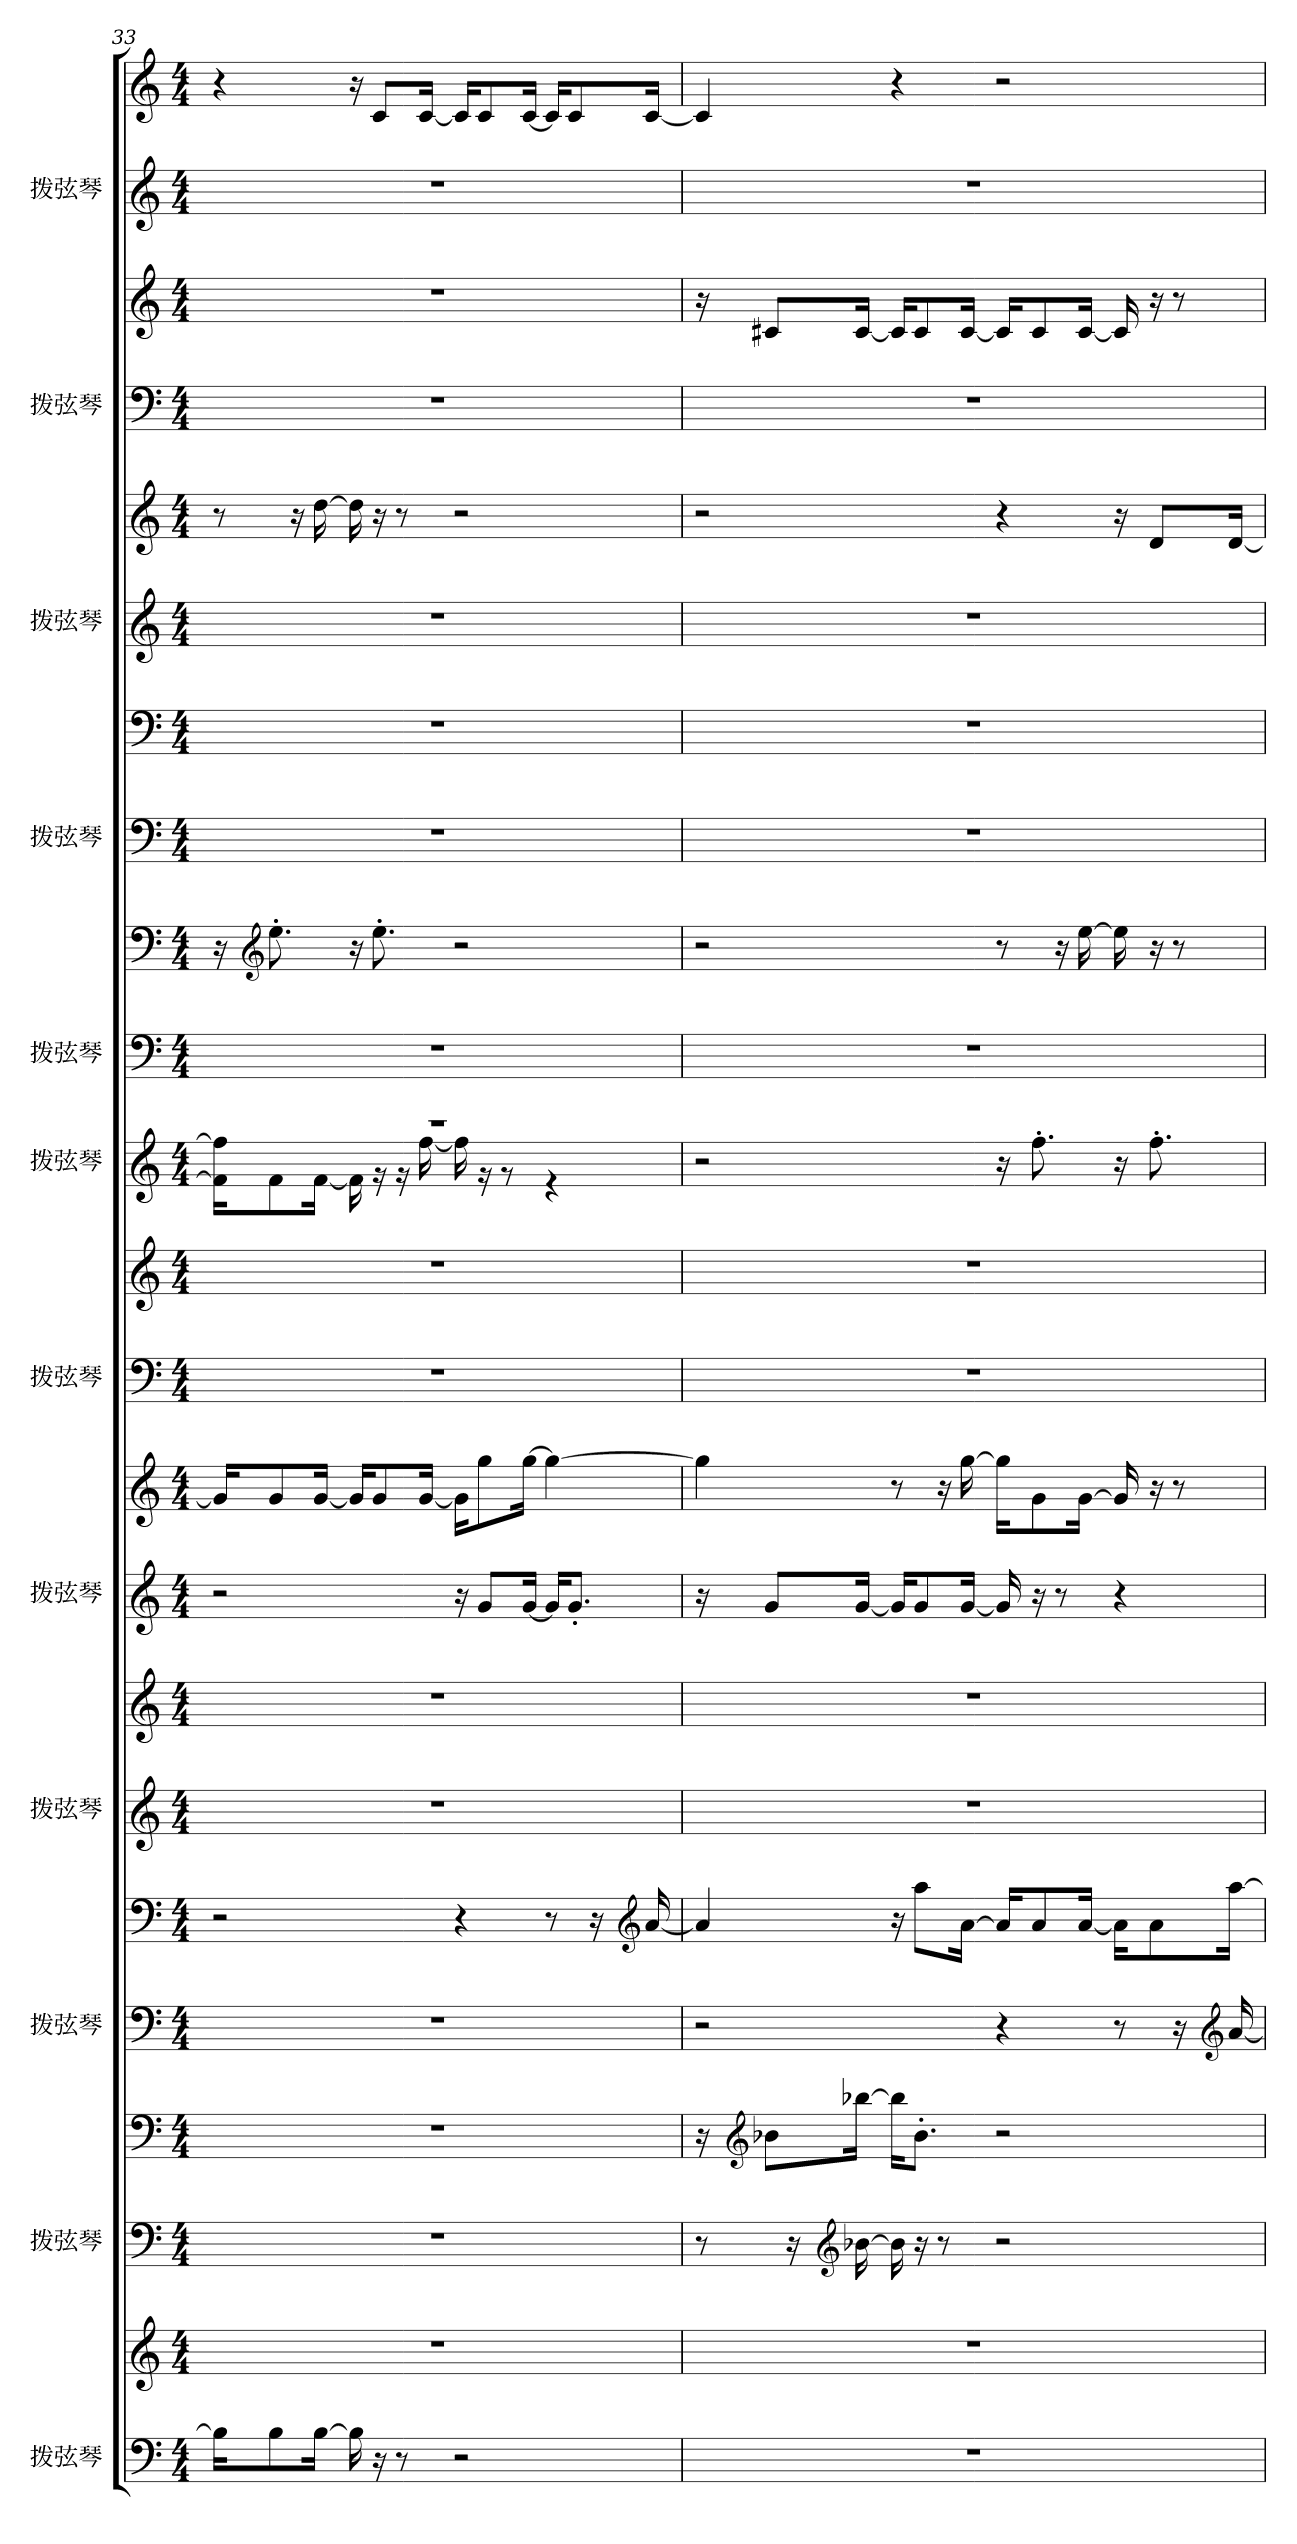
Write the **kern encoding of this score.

**kern	**kern	**kern	**kern	**kern	**kern	**kern	**kern	**kern	**kern	**kern	**kern	**kern	**kern	**kern	**kern	**kern	**kern	**kern	**kern	**kern	**kern	**kern
*part12	*part12	*part11	*part11	*part10	*part10	*part9	*part9	*part8	*part8	*part7	*part7	*part6	*part5	*part5	*part4	*part4	*part3	*part3	*part2	*part2	*part1	*part1
*staff23	*staff22	*staff21	*staff20	*staff19	*staff18	*staff17	*staff16	*staff15	*staff14	*staff13	*staff12	*staff11	*staff10	*staff9	*staff8	*staff7	*staff6	*staff5	*staff4	*staff3	*staff2	*staff1
*I"拨弦琴	*	*I"拨弦琴	*	*I"拨弦琴	*	*I"拨弦琴	*	*I"拨弦琴	*	*I"拨弦琴	*	*I"拨弦琴	*I"拨弦琴	*	*I"拨弦琴	*	*I"拨弦琴	*	*I"拨弦琴	*	*I"拨弦琴	*
!!LO:PB:g=z
*clefF4	*clefG2	*clefF4	*clefF4	*clefF4	*clefF4	*clefG2	*clefG2	*clefG2	*clefG2	*clefF4	*clefG2	*clefG2	*clefF4	*clefF4	*clefF4	*clefF4	*clefG2	*clefG2	*clefF4	*clefG2	*clefG2	*clefG2
*k[]	*k[]	*k[]	*k[]	*k[]	*k[]	*k[]	*k[]	*k[]	*k[]	*k[]	*k[]	*k[]	*k[]	*k[]	*k[]	*k[]	*k[]	*k[]	*k[]	*k[]	*k[]	*k[]
*M4/4	*M4/4	*M4/4	*M4/4	*M4/4	*M4/4	*M4/4	*M4/4	*M4/4	*M4/4	*M4/4	*M4/4	*M4/4	*M4/4	*M4/4	*M4/4	*M4/4	*M4/4	*M4/4	*M4/4	*M4/4	*M4/4	*M4/4
=33	=33	=33	=33	=33	=33	=33	=33	=33	=33	=33	=33	=33	=33	=33	=33	=33	=33	=33	=33	=33	=33	=33
*	*	*	*	*	*	*	*	*	*	*	*	*^	*	*	*	*	*	*	*	*	*	*
16B\KL]	1r	1r	1r	1r	2r	1r	1r	2r	16g/KL]	1r	1r	1r	16f\] 16ff\]KL	1r	16r	1r	1r	1r	8r	1r	1r	1r	4r
*	*	*	*	*	*	*	*	*	*	*	*	*	*	*	*clefG2	*	*	*	*	*	*	*	*
8B\	.	.	.	.	.	.	.	.	8g/	.	.	.	8f\	.	8.ee'\	.	.	.	.	.	.	.	.
.	.	.	.	.	.	.	.	.	.	.	.	.	.	.	.	.	.	.	16r	.	.	.	.
[16B\Jk	.	.	.	.	.	.	.	.	[16g/Jk	.	.	.	[16f\Jk	.	.	.	.	.	[16dd\	.	.	.	.
16B\]	.	.	.	.	.	.	.	.	16g/KL]	.	.	.	16f\]	.	16r	.	.	.	16dd\]	.	.	.	16r
16r	.	.	.	.	.	.	.	.	8g/	.	.	.	16r	.	8.ee'\	.	.	.	16r	.	.	.	8c/L
8r	.	.	.	.	.	.	.	.	.	.	.	.	16r	.	.	.	.	.	8r	.	.	.	.
.	.	.	.	.	.	.	.	.	[16g/Jk	.	.	.	[16ff\	.	.	.	.	.	.	.	.	.	[16c/Jk
2r	.	.	.	.	4r	.	.	16r	16g\KL]	.	.	.	16ff\]	.	2r	.	.	.	2r	.	.	.	16c/KL]
.	.	.	.	.	.	.	.	8g/L	8gg\	.	.	.	16r	.	.	.	.	.	.	.	.	.	8c/
.	.	.	.	.	.	.	.	.	.	.	.	.	8r	.	.	.	.	.	.	.	.	.	.
.	.	.	.	.	.	.	.	[16g/Jk	[16gg\Jk	.	.	.	.	.	.	.	.	.	.	.	.	.	[16c/Jk
.	.	.	.	.	8r	.	.	16g/KL]	4gg\_	.	.	.	4r	.	.	.	.	.	.	.	.	.	16c/KL]
.	.	.	.	.	.	.	.	8.g'/J	.	.	.	.	.	.	.	.	.	.	.	.	.	.	8c/
.	.	.	.	.	16r	.	.	.	.	.	.	.	.	.	.	.	.	.	.	.	.	.	.
*	*	*	*	*	*clefG2	*	*	*	*	*	*	*	*	*	*	*	*	*	*	*	*	*	*
.	.	.	.	.	[16a/	.	.	.	.	.	.	.	.	.	.	.	.	.	.	.	.	.	[16c/Jk
*	*	*	*	*	*	*	*	*	*	*	*	*v	*v	*	*	*	*	*	*	*	*	*	*
!!LO:PB:g=z
=34	=34	=34	=34	=34	=34	=34	=34	=34	=34	=34	=34	=34	=34	=34	=34	=34	=34	=34	=34	=34	=34	=34
1r	1r	8r	16r	2r	4a/]	1r	1r	16r	4gg\]	1r	1r	2r	1r	2r	1r	1r	1r	2r	1r	16r	1r	4c/]
*	*	*	*clefG2	*	*	*	*	*	*	*	*	*	*	*	*	*	*	*	*	*	*	*
.	.	.	8b-X\L	.	.	.	.	8g/L	.	.	.	.	.	.	.	.	.	.	.	8c#X/L	.	.
.	.	16r	.	.	.	.	.	.	.	.	.	.	.	.	.	.	.	.	.	.	.	.
*	*	*clefG2	*	*	*	*	*	*	*	*	*	*	*	*	*	*	*	*	*	*	*	*
.	.	[16b-X\	[16bb-X\Jk	.	.	.	.	[16g/Jk	.	.	.	.	.	.	.	.	.	.	.	[16c#/Jk	.	.
.	.	16b-\]	16bb-\KL]	.	16r	.	.	16g/KL]	8r	.	.	.	.	.	.	.	.	.	.	16c#/KL]	.	4r
.	.	16r	8.b-'\J	.	8aa\L	.	.	8g/	.	.	.	.	.	.	.	.	.	.	.	8c#/	.	.
.	.	8r	.	.	.	.	.	.	16r	.	.	.	.	.	.	.	.	.	.	.	.	.
.	.	.	.	.	[16a\Jk	.	.	[16g/Jk	[16gg\	.	.	.	.	.	.	.	.	.	.	[16c#/Jk	.	.
.	.	2r	2r	4r	16a/KL]	.	.	16g/]	16gg\KL]	.	.	16r	.	8r	.	.	.	4r	.	16c#/KL]	.	2r
.	.	.	.	.	8a/	.	.	16r	8g\	.	.	8.ff'\	.	.	.	.	.	.	.	8c#/	.	.
.	.	.	.	.	.	.	.	8r	.	.	.	.	.	16r	.	.	.	.	.	.	.	.
.	.	.	.	.	[16a/Jk	.	.	.	[16g\Jk	.	.	.	.	[16ee\	.	.	.	.	.	[16c#/Jk	.	.
.	.	.	.	8r	16a\KL]	.	.	4r	16g/]	.	.	16r	.	16ee\]	.	.	.	16r	.	16c#/]	.	.
.	.	.	.	.	8a\	.	.	.	16r	.	.	8.ff'\	.	16r	.	.	.	8d/L	.	16r	.	.
.	.	.	.	16r	.	.	.	.	8r	.	.	.	.	8r	.	.	.	.	.	8r	.	.
*	*	*	*	*clefG2	*	*	*	*	*	*	*	*	*	*	*	*	*	*	*	*	*	*
.	.	.	.	[16a/	[16aa\Jk	.	.	.	.	.	.	.	.	.	.	.	.	[16d/Jk	.	.	.	.
=	=	=	=	=	=	=	=	=	=	=	=	=	=	=	=	=	=	=	=	=	=	=
*-	*-	*-	*-	*-	*-	*-	*-	*-	*-	*-	*-	*-	*-	*-	*-	*-	*-	*-	*-	*-	*-	*-
